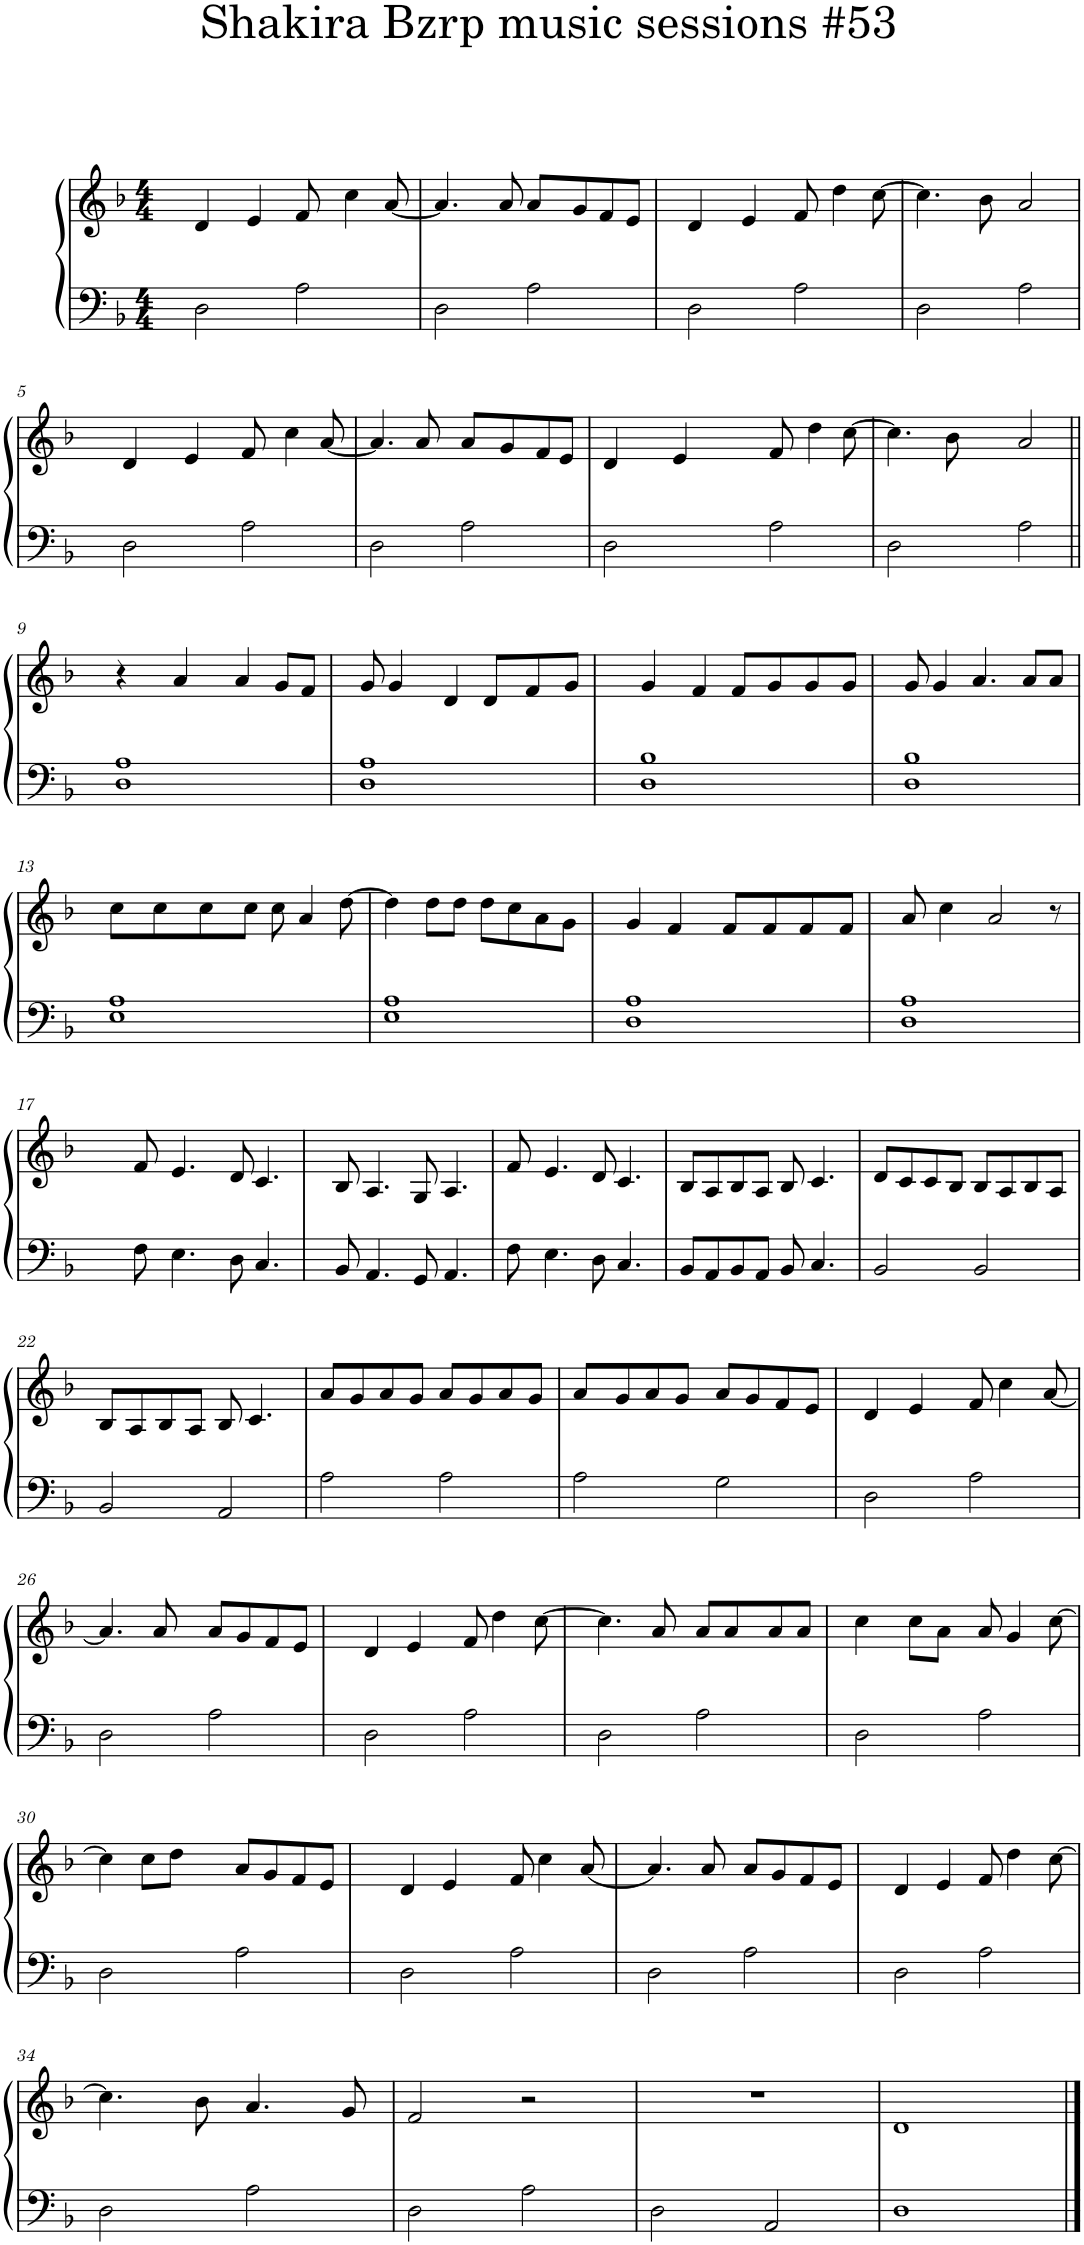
**kern	**kern
*part1	*part1
*staff2	*staff1
*I"Piano	*
*I'Pno.	*
*clefF4	*clefG2
*k[b-]	*k[b-]
*M4/4	*M4/4
=1	=1
2D\	4d/
.	4e/
2A\	8f/
.	4cc\
.	[8a/
=2	=2
2D\	4.a/]
.	8a/
2A\	8a/L
.	8g/
.	8f/
.	8e/J
=3	=3
2D\	4d/
.	4e/
2A\	8f/
.	4dd\
.	[8cc\
=4	=4
2D\	4.cc\]
.	8b-\
2A\	2a/
!!LO:LB:g=z
=5	=5
2D\	4d/
.	4e/
2A\	8f/
.	4cc\
.	[8a/
=6	=6
2D\	4.a/]
.	8a/
2A\	8a/L
.	8g/
.	8f/
.	8e/J
=7	=7
2D\	4d/
.	4e/
2A\	8f/
.	4dd\
.	[8cc\
=8	=8
2D\	4.cc\]
.	8b-\
2A\	2a/
!!LO:LB:g=z
=9||	=9||
1D 1A	4r
.	4a/
.	4a/
.	8g/L
.	8f/J
=10	=10
1D 1A	8g/
.	4g/
.	4d/
.	8d/L
.	8f/
.	8g/J
=11	=11
1D 1B-	4g/
.	4f/
.	8f/L
.	8g/
.	8g/
.	8g/J
=12	=12
1D 1B-	8g/
.	4g/
.	4.a/
.	8a/L
.	8a/J
!!LO:LB:g=z
=13	=13
1E 1A	8cc\L
.	8cc\
.	8cc\
.	8cc\J
.	8cc\
.	4a/
.	[8dd\
=14	=14
1E 1A	4dd\]
.	8dd\L
.	8dd\J
.	8dd\L
.	8cc\
.	8a\
.	8g\J
=15	=15
1D 1A	4g/
.	4f/
.	8f/L
.	8f/
.	8f/
.	8f/J
=16	=16
1D 1A	8a/
.	4cc\
.	2a/
.	8r
!!LO:LB:g=z
=17	=17
8F\	8f/
4.E\	4.e/
8D\	8d/
4.C/	4.c/
=18	=18
8BB-/	8B-/
4.AA/	4.A/
8GG/	8G/
4.AA/	4.A/
=19	=19
8F\	8f/
4.E\	4.e/
8D\	8d/
4.C/	4.c/
=20	=20
8BB-/L	8B-/L
8AA/	8A/
8BB-/	8B-/
8AA/J	8A/J
8BB-/	8B-/
4.C/	4.c/
=21	=21
2BB-/	8d/L
.	8c/
.	8c/
.	8B-/J
2BB-/	8B-/L
.	8A/
.	8B-/
.	8A/J
!!LO:LB:g=z
=22	=22
2BB-/	8B-/L
.	8A/
.	8B-/
.	8A/J
2AA/	8B-/
.	4.c/
=23	=23
2A\	8a/L
.	8g/
.	8a/
.	8g/J
2A\	8a/L
.	8g/
.	8a/
.	8g/J
=24	=24
2A\	8a/L
.	8g/
.	8a/
.	8g/J
2G\	8a/L
.	8g/
.	8f/
.	8e/J
=25	=25
2D\	4d/
.	4e/
2A\	8f/
.	4cc\
.	[8a/
!!LO:LB:g=z
=26	=26
2D\	4.a/]
.	8a/
2A\	8a/L
.	8g/
.	8f/
.	8e/J
=27	=27
2D\	4d/
.	4e/
2A\	8f/
.	4dd\
.	[8cc\
=28	=28
2D\	4.cc\]
.	8a/
2A\	8a/L
.	8a/
.	8a/
.	8a/J
=29	=29
2D\	4cc\
.	8cc\L
.	8a\J
2A\	8a/
.	4g/
.	[8cc\
!!LO:LB:g=z
=30	=30
2D\	4cc\]
.	8cc\L
.	8dd\J
2A\	8a/L
.	8g/
.	8f/
.	8e/J
=31	=31
2D\	4d/
.	4e/
2A\	8f/
.	4cc\
.	[8a/
=32	=32
2D\	4.a/]
.	8a/
2A\	8a/L
.	8g/
.	8f/
.	8e/J
=33	=33
2D\	4d/
.	4e/
2A\	8f/
.	4dd\
.	[8cc\
!!LO:LB:g=z
=34	=34
2D\	4.cc\]
.	8b-\
2A\	4.a/
.	8g/
=35	=35
2D\	2f/
2A\	2r
=36	=36
2D\	1r
2AA/	.
=37	=37
1D	1d
==	==
*-	*-
